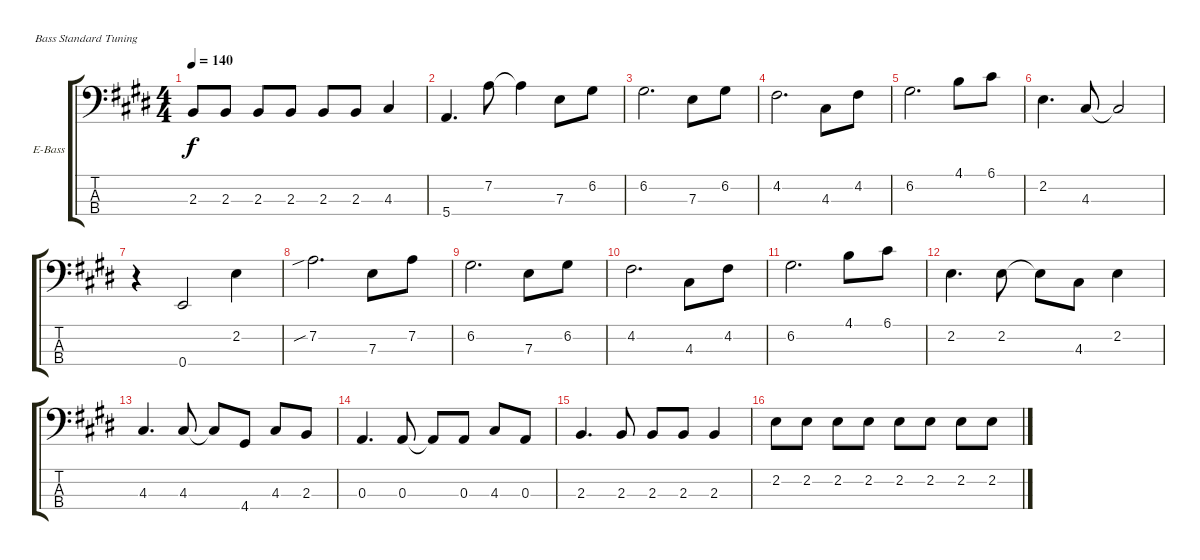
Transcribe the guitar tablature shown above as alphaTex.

\bracketExtendMode groupsimilarinstruments
\firstSystemTrackNameOrientation horizontal
\otherSystemsTrackNameOrientation horizontal
\track ("Bass" "E-Bass") {instrument electricbassfinger}
\staff {score tabs}
\tuning (G2 D2 A1 E1)
\ts (4 4)
\tempo 140
\clef f4
\ks e
2.3.8{dy f} 2.3.8 2.3.8 2.3.8 2.3.8 2.3.8 4.3.4 |
5.4.4{d} 7.2.8 7.2{t}.4 7.3.8 6.2.8 |
6.2.2{d} 7.3.8 6.2.8 |
4.2.2{d} 4.3.8 4.2.8 |
6.2.2{d} 4.1.8 6.1.8 |
2.2.4{d} 4.3.8 4.3{t}.2 |
r.4 0.4.2 2.2.4 |
7.2{sib}.2{d} 7.3.8 7.2.8 |
6.2.2{d} 7.3.8 6.2.8 |
4.2.2{d} 4.3.8 4.2.8 |
6.2.2{d} 4.1.8 6.1.8 |
2.2.4{d} 2.2.8 2.2{t}.8 4.3.8 2.2.4 |
4.3.4{d} 4.3.8 4.3{t}.8 4.4.8 4.3.8 2.3.8 |
0.3.4{d} 0.3.8 0.3{t}.8 0.3.8 4.3.8 0.3.8 |
2.3.4{d} 2.3.8 2.3.8 2.3.8 2.3.4 |
2.2.8 2.2.8 2.2.8 2.2.8 2.2.8 2.2.8 2.2.8 2.2.8
